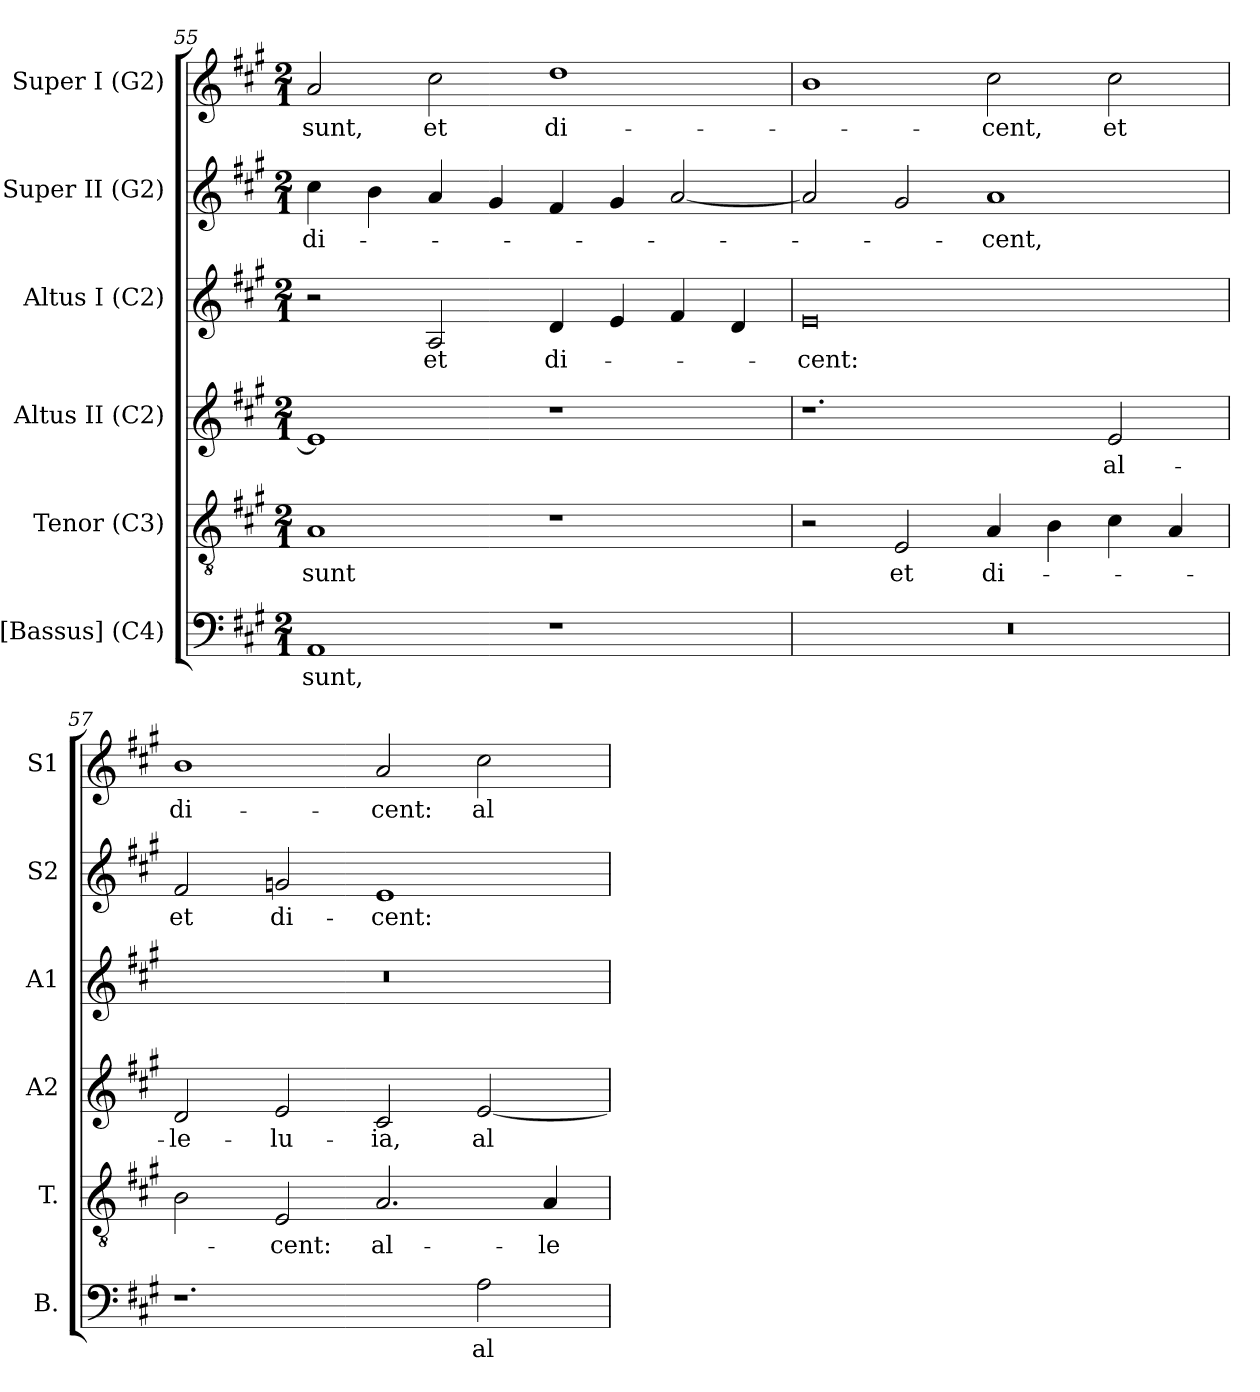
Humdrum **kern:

**kern	**text	**kern	**text	**kern	**text	**kern	**text	**kern	**text	**kern	**text
*part6	*part6	*part5	*part5	*part4	*part4	*part3	*part3	*part2	*part2	*part1	*part1
*staff6	*staff6	*staff5	*staff5	*staff4	*staff4	*staff3	*staff3	*staff2	*staff2	*staff1	*staff1
*I"[Bassus] (C4)	*	*I"Tenor (C3)	*	*I"Altus II (C2)	*	*I"Altus I (C2)	*	*I"Super II (G2)	*	*I"Super I (G2)	*
*I'B.	*	*I'T.	*	*I'A2	*	*I'A1	*	*I'S2	*	*I'S1	*
*clefF4	*	*clefGv2	*	*clefG2	*	*clefG2	*	*clefG2	*	*clefG2	*
*	*	*ITrd7c12	*	*	*	*	*	*	*	*	*
*k[f#c#g#]	*	*k[f#c#g#]	*	*k[f#c#g#]	*	*k[f#c#g#]	*	*k[f#c#g#]	*	*k[f#c#g#]	*
*A:	*	*A:	*	*A:	*	*A:	*	*A:	*	*A:	*
*M2/1	*	*M2/1	*	*M2/1	*	*M2/1	*	*M2/1	*	*M2/1	*
=55	=55	=55	=55	=55	=55	=55	=55	=55	=55	=55	=55
!	!LO:LY:b:color=#000000	!	!	!	!	!	!	!	!	!	!
!	!	!	!LO:LY:b:color=#000000	!	!	!	!	!	!	!	!
!	!	!	!	!	!	!	!	!	!LO:LY:b:color=#000000	!	!
!	!	!	!	!	!	!	!	!	!	!	!LO:LY:b:color=#000000
1AAi	sunt,	1AAi	sunt	1ei]	.	2r	.	4cc#i\	di-	2ai/	sunt,
.	.	.	.	.	.	.	.	4bi\	.	.	.
!	!	!	!	!	!	!	!LO:LY:b:color=#000000	!	!	!	!
!	!	!	!	!	!	!	!	!	!	!	!LO:LY:b:color=#000000
.	.	.	.	.	.	2Ai/	et	4ai/	.	2cc#i\	et
.	.	.	.	.	.	.	.	4g#i/	.	.	.
!	!	!	!	!	!	!	!LO:LY:b:color=#000000	!	!	!	!
!	!	!	!	!	!	!	!	!	!	!	!LO:LY:b:color=#000000
1r	.	1r	.	1r	.	4di/	di-	4f#i/	.	1ddi	di-
.	.	.	.	.	.	4ei/	.	4g#i/	.	.	.
.	.	.	.	.	.	4f#i/	.	[2ai/	.	.	.
.	.	.	.	.	.	4di/	.	.	.	.	.
=56	=56	=56	=56	=56	=56	=56	=56	=56	=56	=56	=56
!LO:N:vis=1	!	!	!	!	!	!	!	!	!	!	!
!	!	!	!	!	!	!	!LO:LY:b:color=#000000	!	!	!	!
0r	.	2r	.	1.r	.	0ei	-cent:	2ai/]	.	1bi	.
!	!	!	!LO:LY:b:color=#000000	!	!	!	!	!	!	!	!
.	.	2EEi/	et	.	.	.	.	2g#i/	.	.	.
!	!	!	!LO:LY:b:color=#000000	!	!	!	!	!	!	!	!
!	!	!	!	!	!	!	!	!	!LO:LY:b:color=#000000	!	!
!	!	!	!	!	!	!	!	!	!	!	!LO:LY:b:color=#000000
.	.	4AAi/	di-	.	.	.	.	1ai	-cent,	2cc#i\	-cent,
.	.	4BBi\	.	.	.	.	.	.	.	.	.
!	!	!	!	!	!LO:LY:b:color=#000000	!	!	!	!	!	!
!	!	!	!	!	!	!	!	!	!	!	!LO:LY:b:color=#000000
.	.	4C#i\	.	2ei/	al-	.	.	.	.	2cc#i\	et
.	.	4AAi/	.	.	.	.	.	.	.	.	.
=57	=57	=57	=57	=57	=57	=57	=57	=57	=57	=57	=57
!	!	!	!	!	!LO:LY:b:color=#000000	!LO:N:vis=1	!	!	!	!	!
!	!	!	!	!	!	!	!	!	!LO:LY:b:color=#000000	!	!
!	!	!	!	!	!	!	!	!	!	!	!LO:LY:b:color=#000000
1.r	.	2BBi\	.	2di/	-le-	0r	.	2f#i/	et	1bi	di-
!	!	!	!LO:LY:b:color=#000000	!	!	!	!	!	!	!	!
!	!	!	!	!	!LO:LY:b:color=#000000	!	!	!	!	!	!
!	!	!	!	!	!	!	!	!	!LO:LY:b:color=#000000	!	!
.	.	2EEi/	-cent:	2ei/	-lu-	.	.	2gni/	di-	.	.
!	!	!	!LO:LY:b:color=#000000	!	!	!	!	!	!	!	!
!	!	!	!	!	!LO:LY:b:color=#000000	!	!	!	!	!	!
!	!	!	!	!	!	!	!	!	!LO:LY:b:color=#000000	!	!
!	!	!	!	!	!	!	!	!	!	!	!LO:LY:b:color=#000000
.	.	2.AAi/	al-	2c#i/	-ia,	.	.	1ei	-cent:	2ai/	-cent:
!	!LO:LY:b:color=#000000	!	!	!	!	!	!	!	!	!	!
!	!	!	!	!	!LO:LY:b:color=#000000	!	!	!	!	!	!
!	!	!	!	!	!	!	!	!	!	!	!LO:LY:b:color=#000000
2Ai\	al-	.	.	[2ei/	al-	.	.	.	.	2cc#i\	al-
!	!	!	!LO:LY:b:color=#000000	!	!	!	!	!	!	!	!
.	.	4AAi/	-le-	.	.	.	.	.	.	.	.
=	=	=	=	=	=	=	=	=	=	=	=
*-	*-	*-	*-	*-	*-	*-	*-	*-	*-	*-	*-
